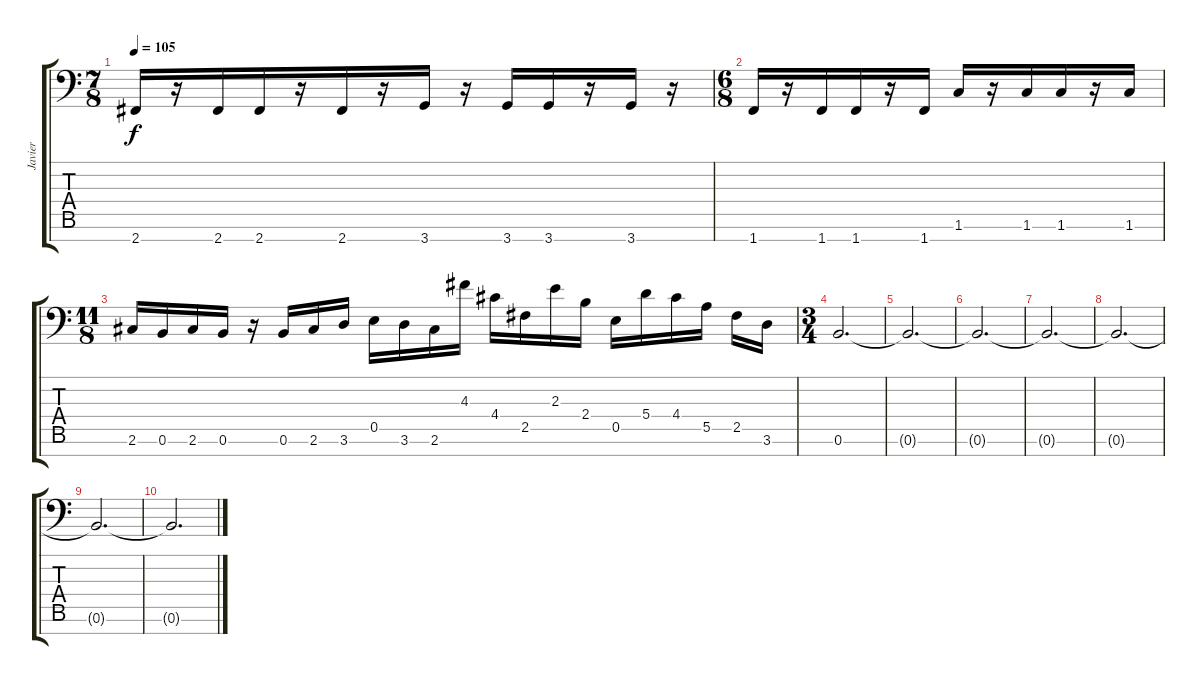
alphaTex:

\track ("Javier" "Javier") {instrument distortionguitar}
\staff {score tabs}
\tuning (B3 Gb3 D3 A2 E2 B1 E1) {hide}
\ts (7 8)
\tempo 105
\clef f4
\ks c
2.7.16{dy f} r.16 2.7.16 2.7.16 r.16 2.7.16 r.16 3.7.16 r.16 3.7.16 3.7.16 r.16 3.7.16 r.16 |
\ts (6 8)
1.7.16 r.16 1.7.16 1.7.16 r.16 1.7.16 1.6.16 r.16 1.6.16 1.6.16 r.16 1.6.16 |
\ts (11 8)
2.6.16 0.6.16 2.6.16 0.6.16 r.16 0.6.16 2.6.16 3.6.16 0.5.16 3.6.16 2.6.16 4.3.16 4.4.16 2.5.16 2.3.16 2.4.16 0.5.16 5.4.16 4.4.16 5.5.16 2.5.16 3.6.16 |
\ts (3 4)
0.6.2{d volume 0} |
0.6{t}.2{d} |
0.6{t}.2{d} |
0.6{t}.2{d} |
0.6{t}.2{d} |
0.6{t}.2{d} |
0.6{t}.2{d}
